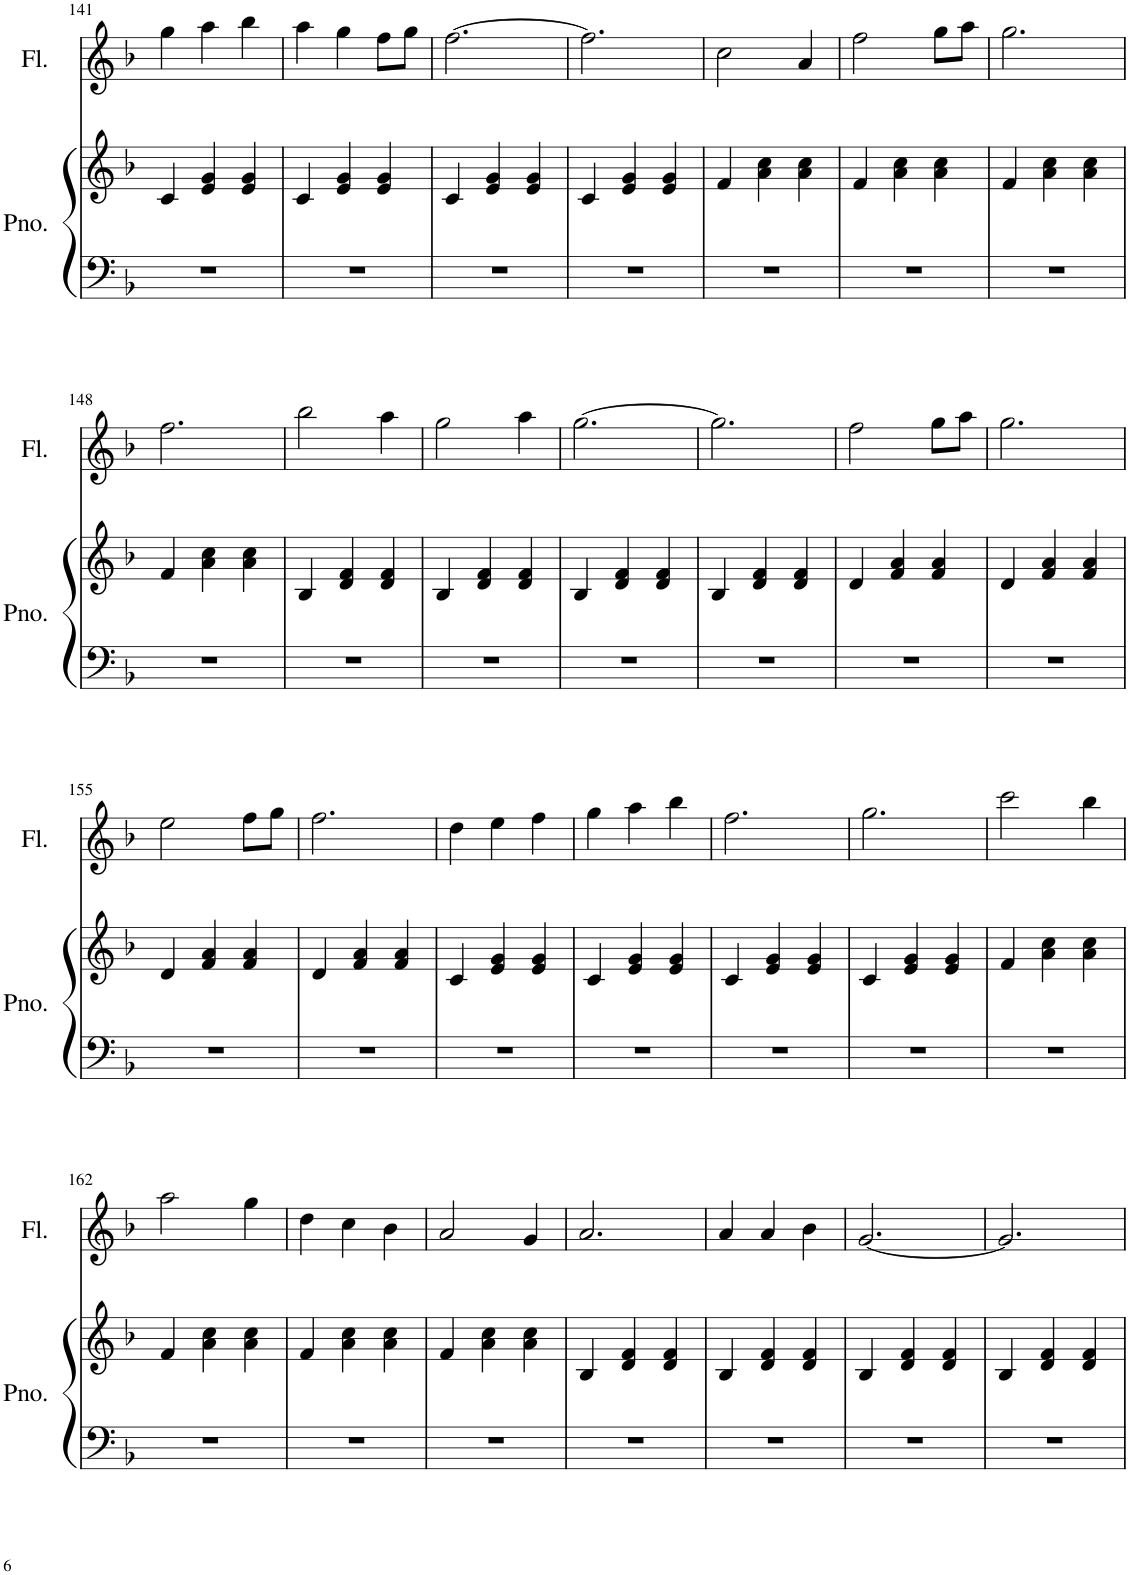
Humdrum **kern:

**kern	**kern	**kern
*part2	*part2	*part1
*staff3	*staff2	*staff1
*I"Piano	*	*I"Flute
*I'Pno.	*	*I'Fl.
!!LO:PB:g=z
*clefF4	*clefG2	*clefG2
*k[b-]	*k[b-]	*k[b-]
*M3/4	*M3/4	*M3/4
=141	=141	=141
2.r	4c/	4gg\
.	4e/ 4g/	4aa\
.	4e/ 4g/	4bb-\
=142	=142	=142
2.r	4c/	4aa\
.	4e/ 4g/	4gg\
.	4e/ 4g/	8ff\L
.	.	8gg\J
=143	=143	=143
2.r	4c/	[2.ff\
.	4e/ 4g/	.
.	4e/ 4g/	.
=144	=144	=144
2.r	4c/	2.ff\]
.	4e/ 4g/	.
.	4e/ 4g/	.
=145	=145	=145
2.r	4f/	2cc\
.	4a\ 4cc\	.
.	4a\ 4cc\	4a/
=146	=146	=146
2.r	4f/	2ff\
.	4a\ 4cc\	.
.	4a\ 4cc\	8gg\L
.	.	8aa\J
=147	=147	=147
2.r	4f/	2.gg\
.	4a\ 4cc\	.
.	4a\ 4cc\	.
!!LO:LB:g=z
=148	=148	=148
2.r	4f/	2.ff\
.	4a\ 4cc\	.
.	4a\ 4cc\	.
=149	=149	=149
2.r	4B-/	2bb-\
.	4d/ 4f/	.
.	4d/ 4f/	4aa\
=150	=150	=150
2.r	4B-/	2gg\
.	4d/ 4f/	.
.	4d/ 4f/	4aa\
=151	=151	=151
2.r	4B-/	[2.gg\
.	4d/ 4f/	.
.	4d/ 4f/	.
=152	=152	=152
2.r	4B-/	2.gg\]
.	4d/ 4f/	.
.	4d/ 4f/	.
=153	=153	=153
2.r	4d/	2ff\
.	4f/ 4a/	.
.	4f/ 4a/	8gg\L
.	.	8aa\J
=154	=154	=154
2.r	4d/	2.gg\
.	4f/ 4a/	.
.	4f/ 4a/	.
!!LO:LB:g=z
=155	=155	=155
2.r	4d/	2ee\
.	4f/ 4a/	.
.	4f/ 4a/	8ff\L
.	.	8gg\J
=156	=156	=156
2.r	4d/	2.ff\
.	4f/ 4a/	.
.	4f/ 4a/	.
=157	=157	=157
2.r	4c/	4dd\
.	4e/ 4g/	4ee\
.	4e/ 4g/	4ff\
=158	=158	=158
2.r	4c/	4gg\
.	4e/ 4g/	4aa\
.	4e/ 4g/	4bb-\
=159	=159	=159
2.r	4c/	2.ff\
.	4e/ 4g/	.
.	4e/ 4g/	.
=160	=160	=160
2.r	4c/	2.gg\
.	4e/ 4g/	.
.	4e/ 4g/	.
=161	=161	=161
2.r	4f/	2ccc\
.	4a\ 4cc\	.
.	4a\ 4cc\	4bb-\
!!LO:LB:g=z
=162	=162	=162
2.r	4f/	2aa\
.	4a\ 4cc\	.
.	4a\ 4cc\	4gg\
=163	=163	=163
2.r	4f/	4dd\
.	4a\ 4cc\	4cc\
.	4a\ 4cc\	4b-\
=164	=164	=164
2.r	4f/	2a/
.	4a\ 4cc\	.
.	4a\ 4cc\	4g/
=165	=165	=165
2.r	4B-/	2.a/
.	4d/ 4f/	.
.	4d/ 4f/	.
=166	=166	=166
2.r	4B-/	4a/
.	4d/ 4f/	4a/
.	4d/ 4f/	4b-\
=167	=167	=167
2.r	4B-/	[2.g/
.	4d/ 4f/	.
.	4d/ 4f/	.
=168	=168	=168
2.r	4B-/	2.g/]
.	4d/ 4f/	.
.	4d/ 4f/	.
=	=	=
*-	*-	*-
